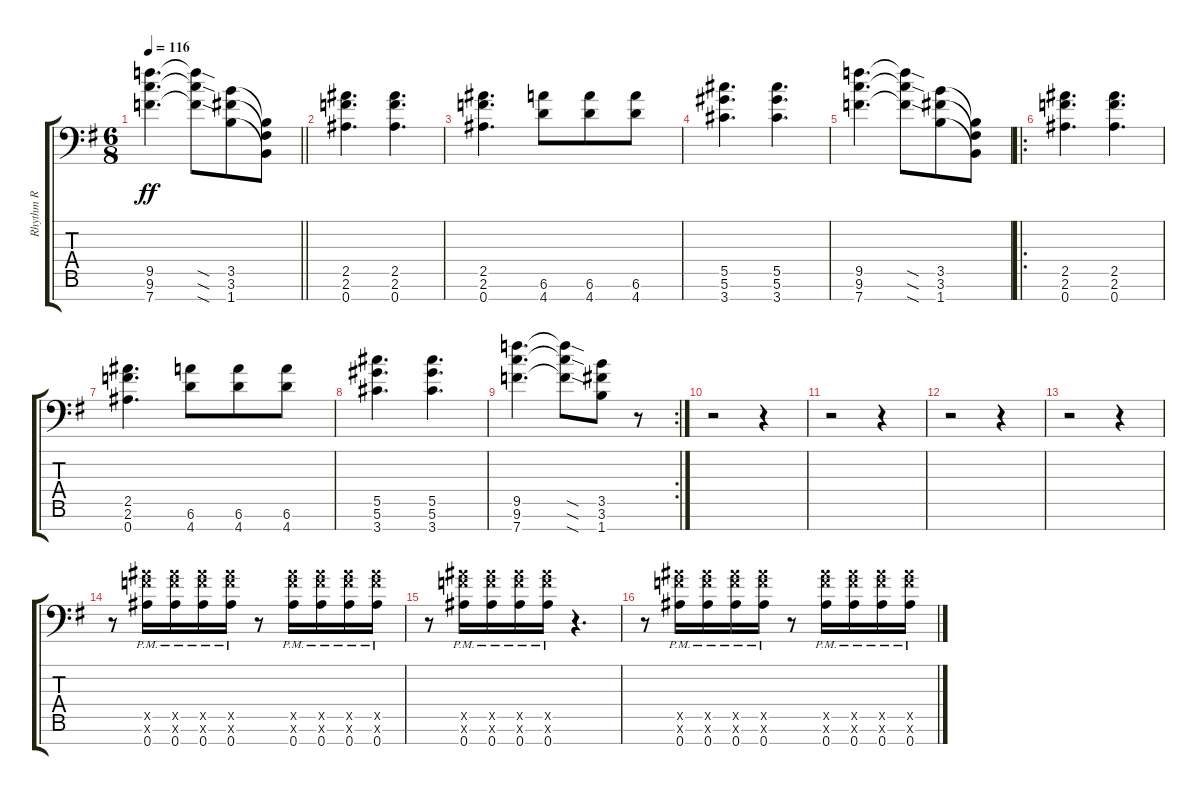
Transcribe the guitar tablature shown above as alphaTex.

\track ("Rhythm R" "Rhythm R") {instrument distortionguitar}
\staff {score tabs}
\tuning (Eb4 Bb3 Gb3 Db3 Ab2 Eb2 Bb1) {hide}
\ts (6 8)
\tempo 116
\clef f4
\barLineRight lightlight
\ks g
(9.5 9.6 7.7).4{d ot 8vb dy ff} (9.5{sod t} 9.6{sod t} 7.7{sod t}).8{ot 8vb} (3.5 3.6 1.7).8{ot 8vb} (3.5{t} 3.6{t} 1.7{t}).8 |
(2.5 2.6 0.7).4{d ot 8vb} (2.5 2.6 0.7).4{d ot 8vb} |
(2.5 2.6 0.7).4{d ot 8vb} (6.6 4.7).8{ot 8vb} (6.6 4.7).8{ot 8vb} (6.6 4.7).8{ot 8vb} |
(5.5 5.6 3.7).4{d ot 8vb} (5.5 5.6 3.7).4{d ot 8vb} |
(9.5 9.6 7.7).4{d ot 8vb} (9.5{sod t} 9.6{sod t} 7.7{sod t}).8{ot 8vb} (3.5 3.6 1.7).8{ot 8vb} (3.5{t} 3.6{t} 1.7{t}).8 |
\ro
(2.5 2.6 0.7).4{d ot 8vb} (2.5 2.6 0.7).4{d ot 8vb} |
(2.5 2.6 0.7).4{d ot 8vb} (6.6 4.7).8{ot 8vb} (6.6 4.7).8{ot 8vb} (6.6 4.7).8{ot 8vb} |
(5.5 5.6 3.7).4{d ot 8vb} (5.5 5.6 3.7).4{d ot 8vb} |
\rc 2
(9.5 9.6 7.7).4{d ot 8vb} (9.5{sod t} 9.6{sod t} 7.7{sod t}).8{ot 8vb} (3.5 3.6 1.7).8{ot 8vb} r.8 |
r.2 r.4 |
r.2 r.4 |
r.2 r.4 |
r.2 r.4 |
r.8 (2.5{pm x} 2.6{pm x} 0.7{pm}).16{ot 8vb} (2.5{pm x} 2.6{pm x} 0.7{pm}).16{ot 8vb} (2.5{pm x} 2.6{pm x} 0.7{pm}).16{ot 8vb} (2.5{pm x} 2.6{pm x} 0.7{pm}).16{ot 8vb} r.8 (2.5{pm x} 2.6{pm x} 0.7{pm}).16{ot 8vb} (2.5{pm x} 2.6{pm x} 0.7{pm}).16{ot 8vb} (2.5{pm x} 2.6{pm x} 0.7{pm}).16{ot 8vb} (2.5{pm x} 2.6{pm x} 0.7{pm}).16{ot 8vb} |
r.8 (2.5{pm x} 2.6{pm x} 0.7{pm}).16{ot 8vb} (2.5{pm x} 2.6{pm x} 0.7{pm}).16{ot 8vb} (2.5{pm x} 2.6{pm x} 0.7{pm}).16{ot 8vb} (2.5{pm x} 2.6{pm x} 0.7{pm}).16{ot 8vb} r.4{d} |
r.8 (2.5{pm x} 2.6{pm x} 0.7{pm}).16{ot 8vb} (2.5{pm x} 2.6{pm x} 0.7{pm}).16{ot 8vb} (2.5{pm x} 2.6{pm x} 0.7{pm}).16{ot 8vb} (2.5{pm x} 2.6{pm x} 0.7{pm}).16{ot 8vb} r.8 (2.5{pm x} 2.6{pm x} 0.7{pm}).16{ot 8vb} (2.5{pm x} 2.6{pm x} 0.7{pm}).16{ot 8vb} (2.5{pm x} 2.6{pm x} 0.7{pm}).16{ot 8vb} (2.5{pm x} 2.6{pm x} 0.7{pm}).16{ot 8vb}
